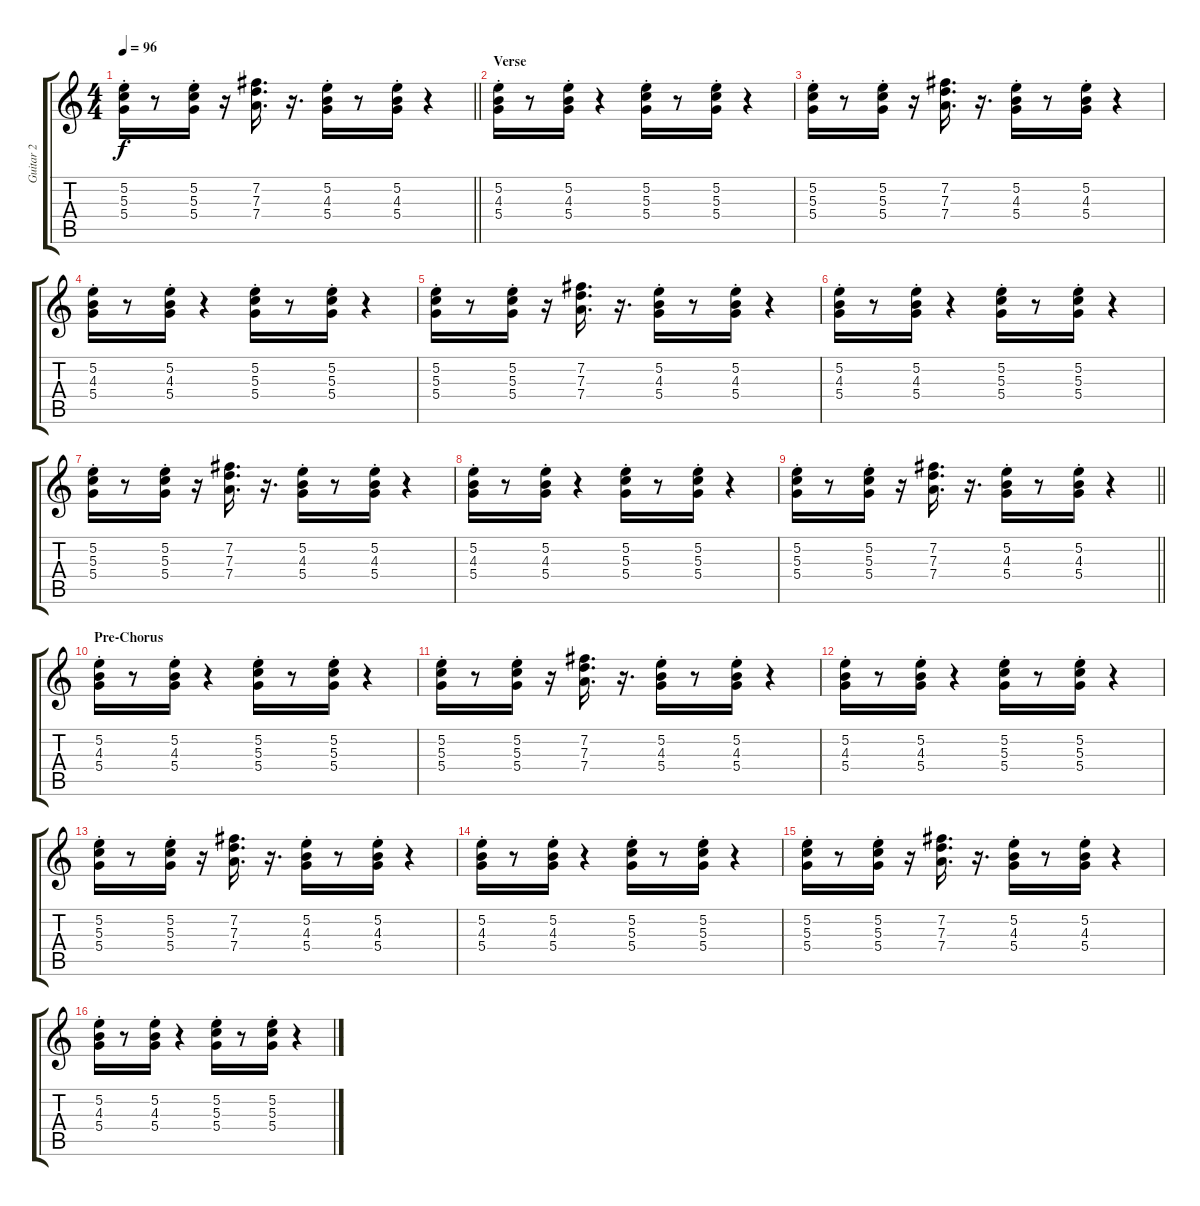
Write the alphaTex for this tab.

\track ("Guitar 2" "Guitar 2") {instrument electricguitarclean}
\staff {score tabs}
\tuning (E4 B3 G3 D3 A2 E2) {hide}
\ts (4 4)
\tempo 96
\clef g2
\barLineRight lightlight
\ks c
(5.2{st} 5.3{st} 5.4{st}).16{dy f} r.8 (5.2{st} 5.3{st} 5.4{st}).16 r.16 (7.2 7.3 7.4).16{d} r.16{d} (5.2{st} 4.3{st} 5.4{st}).16 r.8 (5.2{st} 4.3{st} 5.4{st}).16 r.4 |
\section ("" "Verse")
(5.2{st} 4.3{st} 5.4{st}).16 r.8 (5.2{st} 4.3{st} 5.4{st}).16 r.4 (5.2{st} 5.3{st} 5.4{st}).16 r.8 (5.2{st} 5.3{st} 5.4{st}).16 r.4 |
(5.2{st} 5.3{st} 5.4{st}).16 r.8 (5.2{st} 5.3{st} 5.4{st}).16 r.16 (7.2 7.3 7.4).16{d} r.16{d} (5.2{st} 4.3{st} 5.4{st}).16 r.8 (5.2{st} 4.3{st} 5.4{st}).16 r.4 |
(5.2{st} 4.3{st} 5.4{st}).16 r.8 (5.2{st} 4.3{st} 5.4{st}).16 r.4 (5.2{st} 5.3{st} 5.4{st}).16 r.8 (5.2{st} 5.3{st} 5.4{st}).16 r.4 |
(5.2{st} 5.3{st} 5.4{st}).16 r.8 (5.2{st} 5.3{st} 5.4{st}).16 r.16 (7.2 7.3 7.4).16{d} r.16{d} (5.2{st} 4.3{st} 5.4{st}).16 r.8 (5.2{st} 4.3{st} 5.4{st}).16 r.4 |
(5.2{st} 4.3{st} 5.4{st}).16 r.8 (5.2{st} 4.3{st} 5.4{st}).16 r.4 (5.2{st} 5.3{st} 5.4{st}).16 r.8 (5.2{st} 5.3{st} 5.4{st}).16 r.4 |
(5.2{st} 5.3{st} 5.4{st}).16 r.8 (5.2{st} 5.3{st} 5.4{st}).16 r.16 (7.2 7.3 7.4).16{d} r.16{d} (5.2{st} 4.3{st} 5.4{st}).16 r.8 (5.2{st} 4.3{st} 5.4{st}).16 r.4 |
(5.2{st} 4.3{st} 5.4{st}).16 r.8 (5.2{st} 4.3{st} 5.4{st}).16 r.4 (5.2{st} 5.3{st} 5.4{st}).16 r.8 (5.2{st} 5.3{st} 5.4{st}).16 r.4 |
\barLineRight lightlight
(5.2{st} 5.3{st} 5.4{st}).16 r.8 (5.2{st} 5.3{st} 5.4{st}).16 r.16 (7.2 7.3 7.4).16{d} r.16{d} (5.2{st} 4.3{st} 5.4{st}).16 r.8 (5.2{st} 4.3{st} 5.4{st}).16 r.4 |
\section ("" "Pre-Chorus")
(5.2{st} 4.3{st} 5.4{st}).16 r.8 (5.2{st} 4.3{st} 5.4{st}).16 r.4 (5.2{st} 5.3{st} 5.4{st}).16 r.8 (5.2{st} 5.3{st} 5.4{st}).16 r.4 |
(5.2{st} 5.3{st} 5.4{st}).16 r.8 (5.2{st} 5.3{st} 5.4{st}).16 r.16 (7.2 7.3 7.4).16{d} r.16{d} (5.2{st} 4.3{st} 5.4{st}).16 r.8 (5.2{st} 4.3{st} 5.4{st}).16 r.4 |
(5.2{st} 4.3{st} 5.4{st}).16 r.8 (5.2{st} 4.3{st} 5.4{st}).16 r.4 (5.2{st} 5.3{st} 5.4{st}).16 r.8 (5.2{st} 5.3{st} 5.4{st}).16 r.4 |
(5.2{st} 5.3{st} 5.4{st}).16 r.8 (5.2{st} 5.3{st} 5.4{st}).16 r.16 (7.2 7.3 7.4).16{d} r.16{d} (5.2{st} 4.3{st} 5.4{st}).16 r.8 (5.2{st} 4.3{st} 5.4{st}).16 r.4 |
(5.2{st} 4.3{st} 5.4{st}).16 r.8 (5.2{st} 4.3{st} 5.4{st}).16 r.4 (5.2{st} 5.3{st} 5.4{st}).16 r.8 (5.2{st} 5.3{st} 5.4{st}).16 r.4 |
(5.2{st} 5.3{st} 5.4{st}).16 r.8 (5.2{st} 5.3{st} 5.4{st}).16 r.16 (7.2 7.3 7.4).16{d} r.16{d} (5.2{st} 4.3{st} 5.4{st}).16 r.8 (5.2{st} 4.3{st} 5.4{st}).16 r.4 |
(5.2{st} 4.3{st} 5.4{st}).16 r.8 (5.2{st} 4.3{st} 5.4{st}).16 r.4 (5.2{st} 5.3{st} 5.4{st}).16 r.8 (5.2{st} 5.3{st} 5.4{st}).16 r.4
